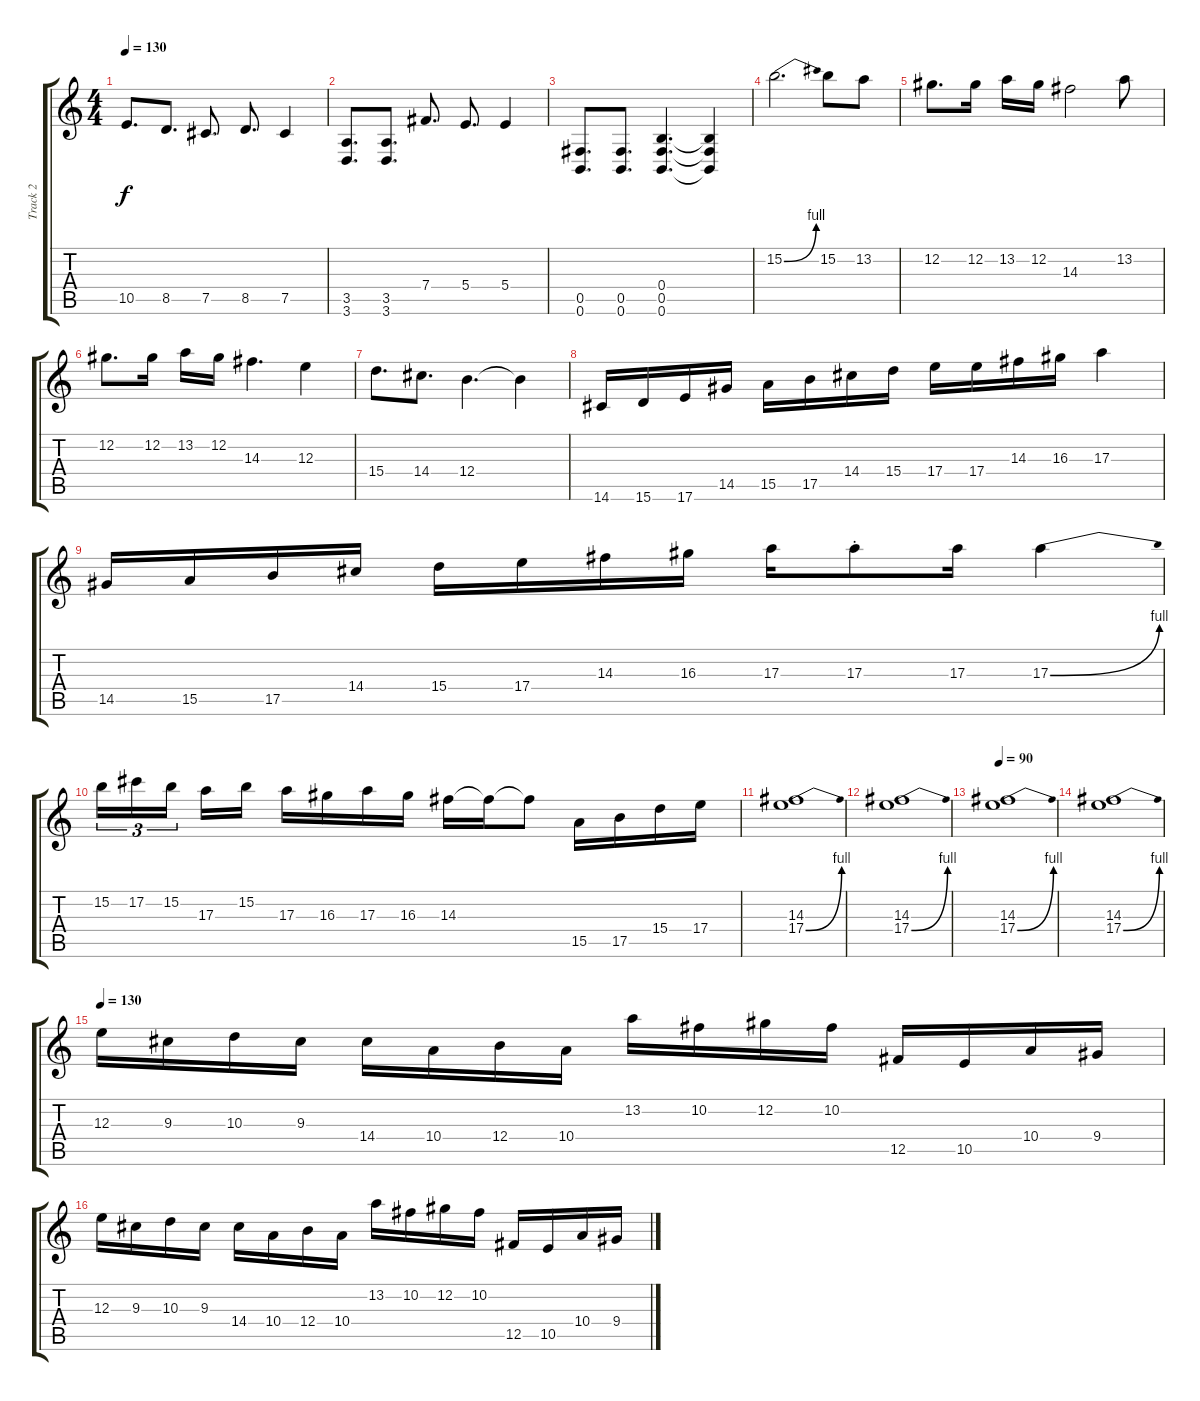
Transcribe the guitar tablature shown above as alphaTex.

\track ("Track 2" "Track 2") {instrument distortionguitar}
\staff {score tabs}
\tuning (Db4 Ab3 E3 B2 Gb2 B1) {hide}
\ts (4 4)
\tempo 130
\clef g2
\ks c
10.5.8{d dy f} 8.5.8{d} 7.5.8{d} 8.5.8{d} 7.5.4 |
(3.5 3.6).8{d} (3.5 3.6).8{d} 7.4.8{d} 5.4.8{d} 5.4.4 |
(0.5 0.6).8{d} (0.5 0.6).8{d} (0.4 0.5 0.6).4{d} (0.4{t} 0.5{t} 0.6{t}).4 |
15.2{be (bend 0 0 60 4)}.2{d} 15.2.8 13.2.8 |
12.2.8{d} 12.2.16 13.2.16 12.2.16 14.3.2 13.2.8 |
12.2.8{d} 12.2.16 13.2.16 12.2.16 14.3.4{d} 12.3.4 |
15.4.8{d} 14.4.8{d} 12.4.4{d} 12.4{t}.4 |
14.6.16 15.6.16 17.6.16 14.5.16 15.5.16 17.5.16 14.4.16 15.4.16 17.4.16 17.4.16 14.3.16 16.3.16 17.3.4 |
14.5.16 15.5.16 17.5.16 14.4.16 15.4.16 17.4.16 14.3.16 16.3.16 17.3.16 17.3{st}.8 17.3.16 17.3{be (bend 0 0 60 4)}.4 |
15.2.16{tu (3 2)} 17.2.16{tu (3 2)} 15.2.16{tu (3 2) beam splitsecondary} 17.3.16 15.2.16 17.3.16 16.3.16 17.3.16 16.3.16 14.3.16 14.3{t}.16 14.3{t}.8 15.5.16 17.5.16 15.4.16 17.4.16 |
(14.3 17.4{be (bend 0 0 60 4)}).1 |
(14.3 17.4{be (bend 0 0 60 4)}).1 |
\tempo 90
(14.3 17.4{be (bend 0 0 60 4)}).1 |
(14.3 17.4{be (bend 0 0 60 4)}).1 |
\tempo 130
12.3.16 9.3.16 10.3.16 9.3.16 14.4.16 10.4.16 12.4.16 10.4.16 13.2.16 10.2.16 12.2.16 10.2.16 12.5.16 10.5.16 10.4.16 9.4.16 |
12.3.16 9.3.16 10.3.16 9.3.16 14.4.16 10.4.16 12.4.16 10.4.16 13.2.16 10.2.16 12.2.16 10.2.16 12.5.16 10.5.16 10.4.16 9.4.16
